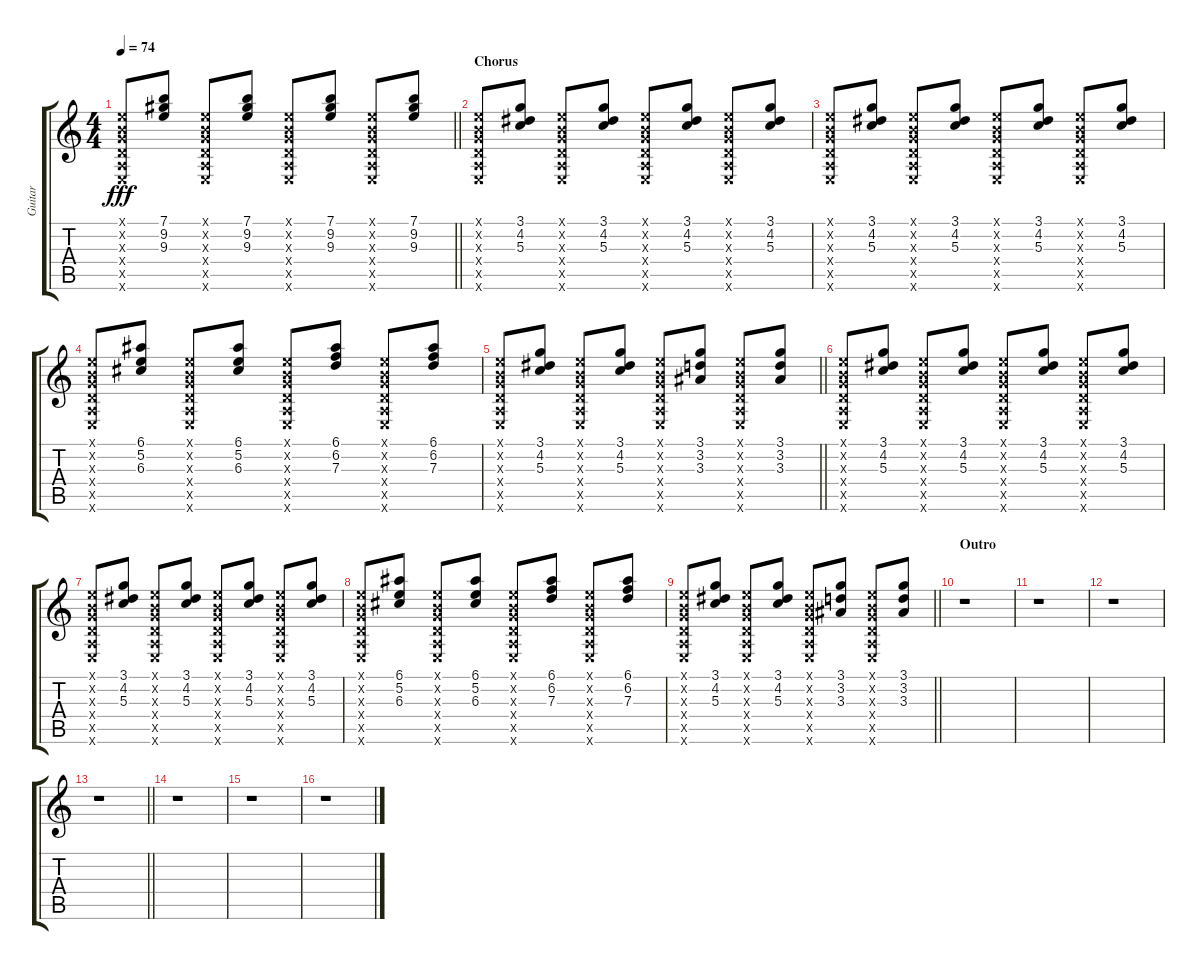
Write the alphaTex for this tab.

\track ("Guitar" "Guitar") {instrument overdrivenguitar}
\staff {score tabs}
\tuning (E4 B3 G3 D3 A2 E2) {hide}
\ts (4 4)
\tempo 74
\clef g2
\barLineRight lightlight
\ks c
(0.1{x} 0.2{x} 0.3{x} 0.4{x} 0.5{x} 0.6{x}).8{dy fff} (7.1 9.2 9.3).8 (0.1{x} 0.2{x} 0.3{x} 0.4{x} 0.5{x} 0.6{x}).8 (7.1 9.2 9.3).8 (0.1{x} 0.2{x} 0.3{x} 0.4{x} 0.5{x} 0.6{x}).8 (7.1 9.2 9.3).8 (0.1{x} 0.2{x} 0.3{x} 0.4{x} 0.5{x} 0.6{x}).8 (7.1 9.2 9.3).8 |
\section ("" "Chorus")
(0.1{x} 0.2{x} 0.3{x} 0.4{x} 0.5{x} 0.6{x}).8 (3.1 4.2 5.3).8 (0.1{x} 0.2{x} 0.3{x} 0.4{x} 0.5{x} 0.6{x}).8 (3.1 4.2 5.3).8 (0.1{x} 0.2{x} 0.3{x} 0.4{x} 0.5{x} 0.6{x}).8 (3.1 4.2 5.3).8 (0.1{x} 0.2{x} 0.3{x} 0.4{x} 0.5{x} 0.6{x}).8 (3.1 4.2 5.3).8 |
(0.1{x} 0.2{x} 0.3{x} 0.4{x} 0.5{x} 0.6{x}).8 (3.1 4.2 5.3).8 (0.1{x} 0.2{x} 0.3{x} 0.4{x} 0.5{x} 0.6{x}).8 (3.1 4.2 5.3).8 (0.1{x} 0.2{x} 0.3{x} 0.4{x} 0.5{x} 0.6{x}).8 (3.1 4.2 5.3).8 (0.1{x} 0.2{x} 0.3{x} 0.4{x} 0.5{x} 0.6{x}).8 (3.1 4.2 5.3).8 |
(0.1{x} 0.2{x} 0.3{x} 0.4{x} 0.5{x} 0.6{x}).8 (6.1 5.2 6.3).8 (0.1{x} 0.2{x} 0.3{x} 0.4{x} 0.5{x} 0.6{x}).8 (6.1 5.2 6.3).8 (0.1{x} 0.2{x} 0.3{x} 0.4{x} 0.5{x} 0.6{x}).8 (6.1 6.2 7.3).8 (0.1{x} 0.2{x} 0.3{x} 0.4{x} 0.5{x} 0.6{x}).8 (6.1 6.2 7.3).8 |
\barLineRight lightlight
(0.1{x} 0.2{x} 0.3{x} 0.4{x} 0.5{x} 0.6{x}).8 (3.1 4.2 5.3).8 (0.1{x} 0.2{x} 0.3{x} 0.4{x} 0.5{x} 0.6{x}).8 (3.1 4.2 5.3).8 (0.1{x} 0.2{x} 0.3{x} 0.4{x} 0.5{x} 0.6{x}).8 (3.1 3.2 3.3).8 (0.1{x} 0.2{x} 0.3{x} 0.4{x} 0.5{x} 0.6{x}).8 (3.1 3.2 3.3).8 |
(0.1{x} 0.2{x} 0.3{x} 0.4{x} 0.5{x} 0.6{x}).8 (3.1 4.2 5.3).8 (0.1{x} 0.2{x} 0.3{x} 0.4{x} 0.5{x} 0.6{x}).8 (3.1 4.2 5.3).8 (0.1{x} 0.2{x} 0.3{x} 0.4{x} 0.5{x} 0.6{x}).8 (3.1 4.2 5.3).8 (0.1{x} 0.2{x} 0.3{x} 0.4{x} 0.5{x} 0.6{x}).8 (3.1 4.2 5.3).8 |
(0.1{x} 0.2{x} 0.3{x} 0.4{x} 0.5{x} 0.6{x}).8 (3.1 4.2 5.3).8 (0.1{x} 0.2{x} 0.3{x} 0.4{x} 0.5{x} 0.6{x}).8 (3.1 4.2 5.3).8 (0.1{x} 0.2{x} 0.3{x} 0.4{x} 0.5{x} 0.6{x}).8 (3.1 4.2 5.3).8 (0.1{x} 0.2{x} 0.3{x} 0.4{x} 0.5{x} 0.6{x}).8 (3.1 4.2 5.3).8 |
(0.1{x} 0.2{x} 0.3{x} 0.4{x} 0.5{x} 0.6{x}).8 (6.1 5.2 6.3).8 (0.1{x} 0.2{x} 0.3{x} 0.4{x} 0.5{x} 0.6{x}).8 (6.1 5.2 6.3).8 (0.1{x} 0.2{x} 0.3{x} 0.4{x} 0.5{x} 0.6{x}).8 (6.1 6.2 7.3).8 (0.1{x} 0.2{x} 0.3{x} 0.4{x} 0.5{x} 0.6{x}).8 (6.1 6.2 7.3).8 |
\barLineRight lightlight
(0.1{x} 0.2{x} 0.3{x} 0.4{x} 0.5{x} 0.6{x}).8 (3.1 4.2 5.3).8 (0.1{x} 0.2{x} 0.3{x} 0.4{x} 0.5{x} 0.6{x}).8 (3.1 4.2 5.3).8 (0.1{x} 0.2{x} 0.3{x} 0.4{x} 0.5{x} 0.6{x}).8 (3.1 3.2 3.3).8 (0.1{x} 0.2{x} 0.3{x} 0.4{x} 0.5{x} 0.6{x}).8 (3.1 3.2 3.3).8 |
\section ("" "Outro")
r.1 |
r.1 |
r.1 |
\barLineRight lightlight
r.1 |
r.1 |
r.1 |
r.1
